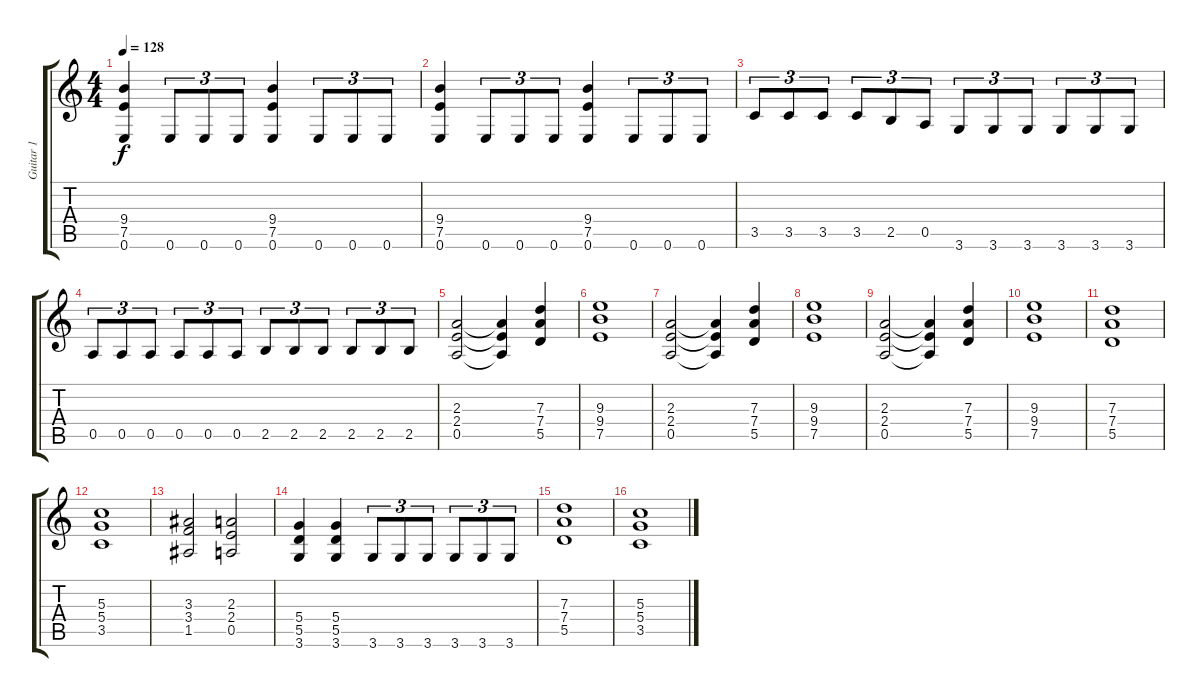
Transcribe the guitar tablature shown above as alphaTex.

\track ("Guitar 1" "Guitar 1") {instrument distortionguitar}
\staff {score tabs}
\tuning (E4 B3 G3 D3 A2 E2) {hide}
\ts (4 4)
\tempo 128
\clef g2
\ks c
(9.4 7.5 0.6).4{dy f} 0.6.8{tu (3 2)} 0.6.8{tu (3 2)} 0.6.8{tu (3 2)} (9.4 7.5 0.6).4 0.6.8{tu (3 2)} 0.6.8{tu (3 2)} 0.6.8{tu (3 2)} |
(9.4 7.5 0.6).4 0.6.8{tu (3 2)} 0.6.8{tu (3 2)} 0.6.8{tu (3 2)} (9.4 7.5 0.6).4 0.6.8{tu (3 2)} 0.6.8{tu (3 2)} 0.6.8{tu (3 2)} |
3.5.8{tu (3 2)} 3.5.8{tu (3 2)} 3.5.8{tu (3 2)} 3.5.8{tu (3 2)} 2.5.8{tu (3 2)} 0.5.8{tu (3 2)} 3.6.8{tu (3 2)} 3.6.8{tu (3 2)} 3.6.8{tu (3 2)} 3.6.8{tu (3 2)} 3.6.8{tu (3 2)} 3.6.8{tu (3 2)} |
0.5.8{tu (3 2)} 0.5.8{tu (3 2)} 0.5.8{tu (3 2)} 0.5.8{tu (3 2)} 0.5.8{tu (3 2)} 0.5.8{tu (3 2)} 2.5.8{tu (3 2)} 2.5.8{tu (3 2)} 2.5.8{tu (3 2)} 2.5.8{tu (3 2)} 2.5.8{tu (3 2)} 2.5.8{tu (3 2)} |
(2.3 2.4 0.5).2 (2.3{t} 2.4{t} 0.5{t}).4 (7.3 7.4 5.5).4 |
(9.3 9.4 7.5).1 |
(2.3 2.4 0.5).2 (2.3{t} 2.4{t} 0.5{t}).4 (7.3 7.4 5.5).4 |
(9.3 9.4 7.5).1 |
(2.3 2.4 0.5).2 (2.3{t} 2.4{t} 0.5{t}).4 (7.3 7.4 5.5).4 |
(9.3 9.4 7.5).1 |
(7.3 7.4 5.5).1 |
(5.3 5.4 3.5).1 |
(3.3 3.4 1.5).2 (2.3 2.4 0.5).2 |
(5.4 5.5 3.6).4 (5.4 5.5 3.6).4 3.6.8{tu (3 2)} 3.6.8{tu (3 2)} 3.6.8{tu (3 2)} 3.6.8{tu (3 2)} 3.6.8{tu (3 2)} 3.6.8{tu (3 2)} |
(7.3 7.4 5.5).1 |
(5.3 5.4 3.5).1
